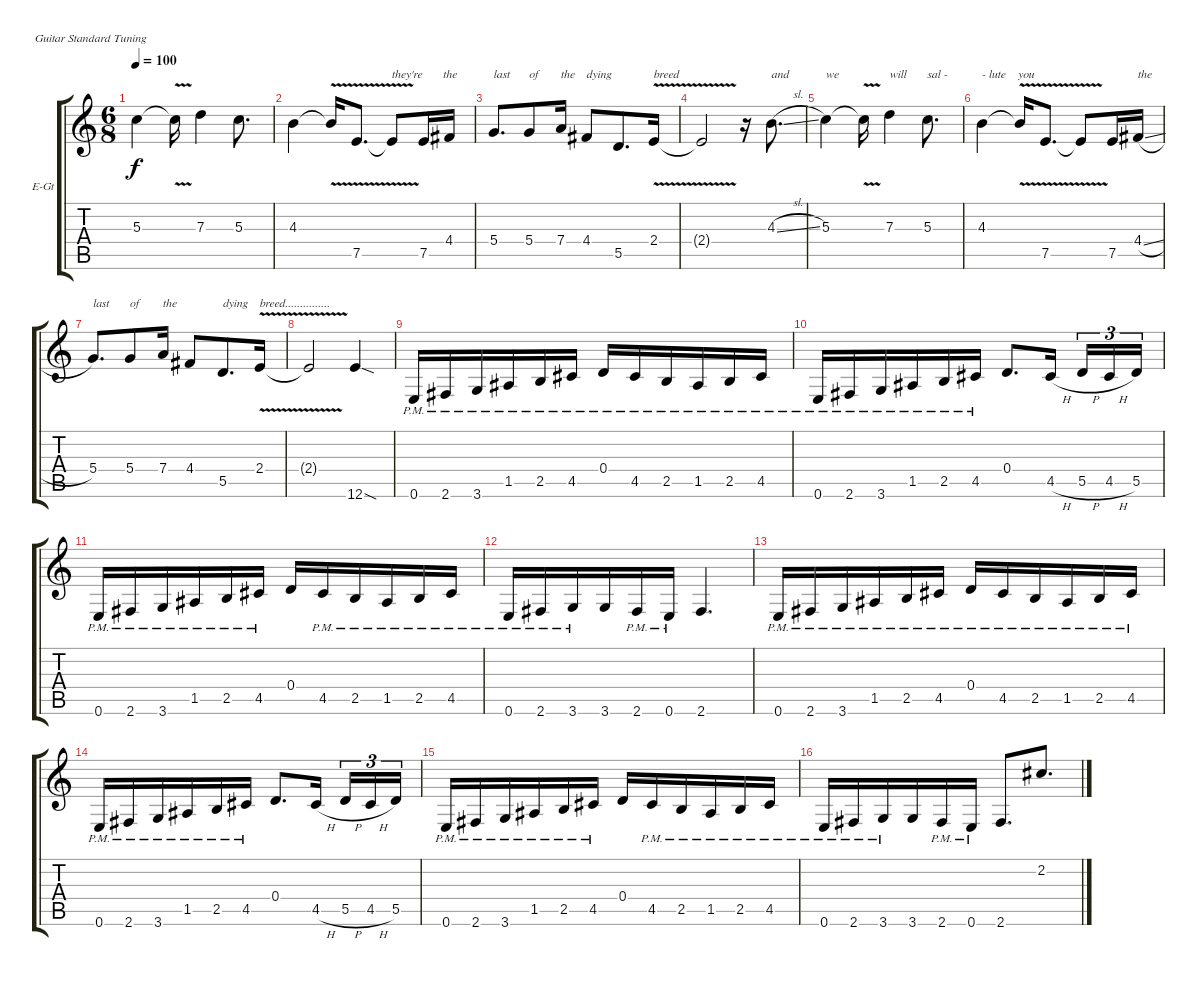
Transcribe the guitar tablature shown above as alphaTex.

\defaultSystemsLayout 4
\bracketExtendMode groupsimilarinstruments
\firstSystemTrackNameOrientation horizontal
\otherSystemsTrackNameOrientation horizontal
\track ("Wolf Hoffmann" "E-Gt") {instrument distortionguitar}
\staff {score tabs}
\tuning (E4 B3 G3 D3 A2 E2)
\ts (6 8)
\tempo 100
\clef g2
\ks c
5.3.4{dy f} 5.3{v t}.16 7.3.4 5.3.8{d} |
4.3.4 4.3{v t}.16 7.5{v}.8{d} 7.5{v t}.8{txt "they're       the"} 7.5.16 4.4.16 |
5.4.8{d txt "last"} 5.4.8{txt "of"} 7.4.16{txt "the"} 4.4.8{txt "dying"} 5.5.8{d} 2.4{v}.16{txt "breed"} |
2.4{t}.2 r.16 4.3{sl}.8{d txt "and            "} |
5.3.4{txt "we"} 5.3{v t}.16 7.3.4{txt "will"} 5.3.8{d txt "sal -"} |
4.3.4{txt "- lute    you"} 4.3{v t}.16 7.5{v}.8{d} 7.5{v t}.8 7.5.16 4.4{sl}.16{txt "the"} |
5.4.8{d txt "last"} 5.4.8{txt "of"} 7.4.16{txt "the"} 4.4.8 5.5.8{d txt "dying"} 2.4{v}.16{txt "breed..............."} |
2.4{t}.2 12.6{sod}.4 |
0.6{pm}.16 2.6{pm}.16 3.6{pm}.16 1.5{pm}.16 2.5{pm}.16 4.5{pm}.16 0.4{pm}.16 4.5{pm}.16 2.5{pm}.16 1.5{pm}.16 2.5{pm}.16 4.5{pm}.16 |
0.6{pm}.16 2.6{pm}.16 3.6{pm}.16 1.5{pm}.16 2.5{pm}.16 4.5{pm}.16 0.4.8{d} 4.5{h}.16 5.5{h}.16{tu (3 2)} 4.5{h}.16{tu (3 2)} 5.5.16{tu (3 2)} |
0.6{pm}.16 2.6{pm}.16 3.6{pm}.16 1.5{pm}.16 2.5{pm}.16 4.5{pm}.16 0.4.16 4.5{pm}.16 2.5{pm}.16 1.5{pm}.16 2.5{pm}.16 4.5{pm}.16 |
0.6{pm}.16 2.6{pm}.16 3.6{pm}.16 3.6.16 2.6{pm}.16 0.6{pm}.16 2.6.4{d} |
0.6{pm}.16 2.6{pm}.16 3.6{pm}.16 1.5{pm}.16 2.5{pm}.16 4.5{pm}.16 0.4{pm}.16 4.5{pm}.16 2.5{pm}.16 1.5{pm}.16 2.5{pm}.16 4.5{pm}.16 |
0.6{pm}.16 2.6{pm}.16 3.6{pm}.16 1.5{pm}.16 2.5{pm}.16 4.5{pm}.16 0.4.8{d} 4.5{h}.16 5.5{h}.16{tu (3 2)} 4.5{h}.16{tu (3 2)} 5.5.16{tu (3 2)} |
0.6{pm}.16 2.6{pm}.16 3.6{pm}.16 1.5{pm}.16 2.5{pm}.16 4.5{pm}.16 0.4.16 4.5{pm}.16 2.5{pm}.16 1.5{pm}.16 2.5{pm}.16 4.5{pm}.16 |
0.6{pm}.16 2.6{pm}.16 3.6{pm}.16 3.6.16 2.6{pm}.16 0.6{pm}.16 2.6.8{d} 2.2{sl}.8{d}
